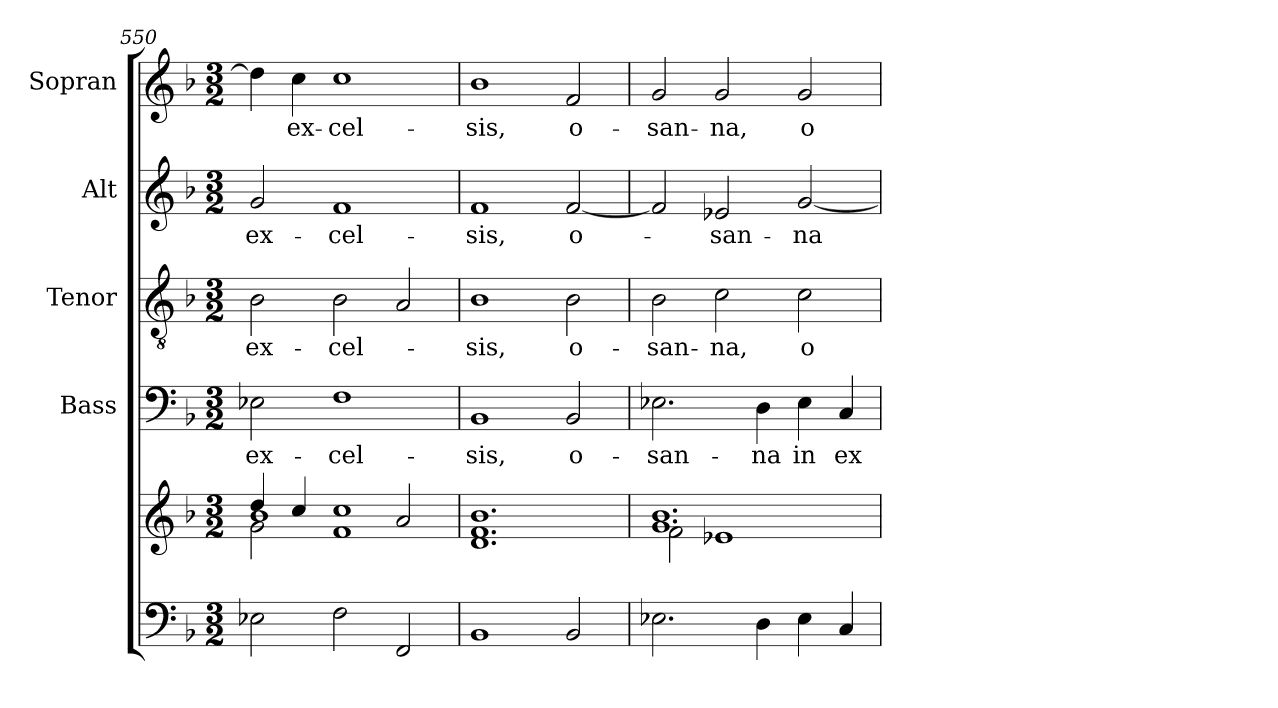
**kern	**kern	**kern	**text	**kern	**text	**kern	**text	**kern	**text
*part5	*part5	*part4	*part4	*part3	*part3	*part2	*part2	*part1	*part1
*staff6	*staff5	*staff4	*staff4	*staff3	*staff3	*staff2	*staff2	*staff1	*staff1
*	*	*I"Bass	*	*I"Tenor	*	*I"Alt	*	*I"Sopran	*
*	*	*I'B.	*	*I'T.	*	*I'A.	*	*I'S.	*
*clefF4	*clefG2	*clefF4	*	*clefGv2	*	*clefG2	*	*clefG2	*
*k[b-]	*k[b-]	*k[b-]	*	*k[b-]	*	*k[b-]	*	*k[b-]	*
*F:	*F:	*F:	*	*F:	*	*F:	*	*F:	*
*M3/2	*M3/2	*M3/2	*	*M3/2	*	*M3/2	*	*M3/2	*
=550	=550	=550	=550	=550	=550	=550	=550	=550	=550
*	*^	*	*	*	*	*	*	*	*
*	*	*^	*	*	*	*	*	*	*	*
!	!	!	!	!	!LO:LY:b	!	!LO:LY:b	!	!LO:LY:b	!	!
2E-X\	4dd/	2g\	1b-	2E-X\	ex-	2B-\	ex-	2g/	ex-	4dd\]	.
!	!	!	!	!	!	!	!	!	!	!	!LO:LY:b
.	4cc/	.	.	.	.	.	.	.	.	4cc\	ex-
!	!	!	!	!	!LO:LY:b	!	!LO:LY:b	!	!LO:LY:b	!	!LO:LY:b
2F\	1cc	1f	.	1F	-cel-	2B-\	-cel-	1f	-cel-	1cc	-cel-
2FF/	.	.	2a/	.	.	2A/	.	.	.	.	.
!!LO:PB:g=z
=551	=551	=551	=551	=551	=551	=551	=551	=551	=551	=551	=551
!	!	!	!	!	!LO:LY:b	!	!LO:LY:b	!	!LO:LY:b	!	!LO:LY:b
*	*v	*v	*v	*	*	*	*	*	*	*	*
1BB-	1.d 1.f 1.b-	1BB-	-sis,	1B-	-sis,	1f	-sis,	1b-	-sis,
!	!	!	!LO:LY:b	!	!LO:LY:b	!	!LO:LY:b	!	!LO:LY:b
2BB-/	.	2BB-/	o-	2B-\	o-	[2f/	o-	2f/	o-
=552	=552	=552	=552	=552	=552	=552	=552	=552	=552
*	*^	*	*	*	*	*	*	*	*
!	!	!	!	!LO:LY:b	!	!LO:LY:b	!	!	!	!LO:LY:b
2.E-X\	1.g 1.b-	2f\	2.E-X\	-san-	2B-\	-san-	2f/]	.	2g/	-san-
!	!	!	!	!	!	!LO:LY:b	!	!LO:LY:b	!	!LO:LY:b
.	.	1e-X	.	.	2c\	-na,	2e-X/	-san-	2g/	-na,
!	!	!	!	!LO:LY:b	!	!	!	!	!	!
4D\	.	.	4D\	-na	.	.	.	.	.	.
!	!	!	!	!LO:LY:b	!	!LO:LY:b	!	!LO:LY:b	!	!LO:LY:b
4E-\	.	.	4E-\	in	2c\	o-	[2g/	-na	2g/	o-
!	!	!	!	!LO:LY:b	!	!	!	!	!	!
4C/	.	.	4C/	ex-	.	.	.	.	.	.
*	*v	*v	*	*	*	*	*	*	*	*
=	=	=	=	=	=	=	=	=	=
*-	*-	*-	*-	*-	*-	*-	*-	*-	*-
